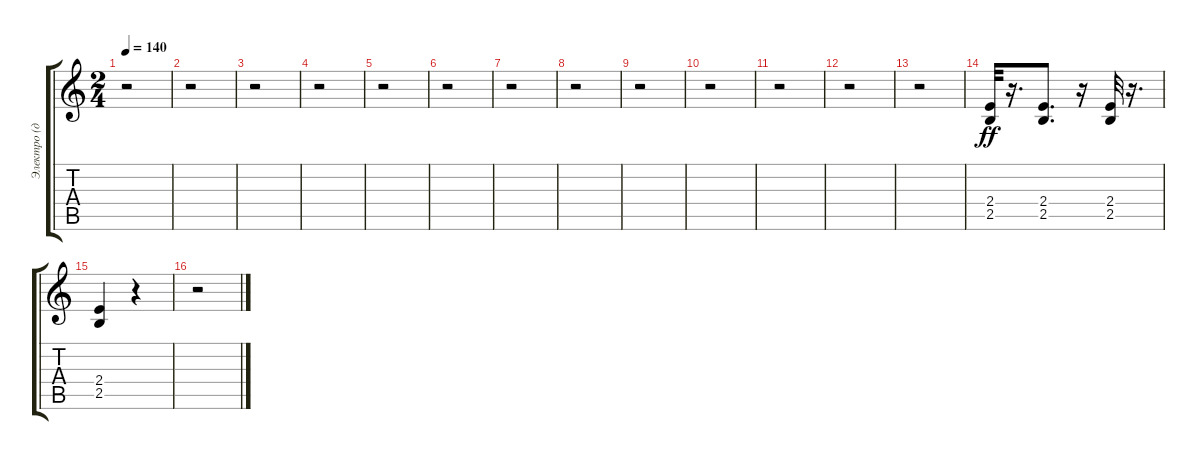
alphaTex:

\track ("Электро (дисторшн)" "Электро (д") {instrument distortionguitar}
\staff {score tabs}
\tuning (E4 B3 G3 D3 A2 E2) {hide}
\ts (2 4)
\tempo 140
\clef g2
\ks c
r.2{dy f} |
r.2 |
r.2 |
r.2 |
r.2 |
r.2 |
r.2 |
r.2 |
r.2 |
r.2 |
r.2 |
r.2 |
r.2 |
(2.4 2.5).32{dy ff volume 11} r.16{d} (2.4 2.5).8{d} r.16 (2.4 2.5).32 r.16{d} |
(2.4 2.5).4 r.4 |
r.2
